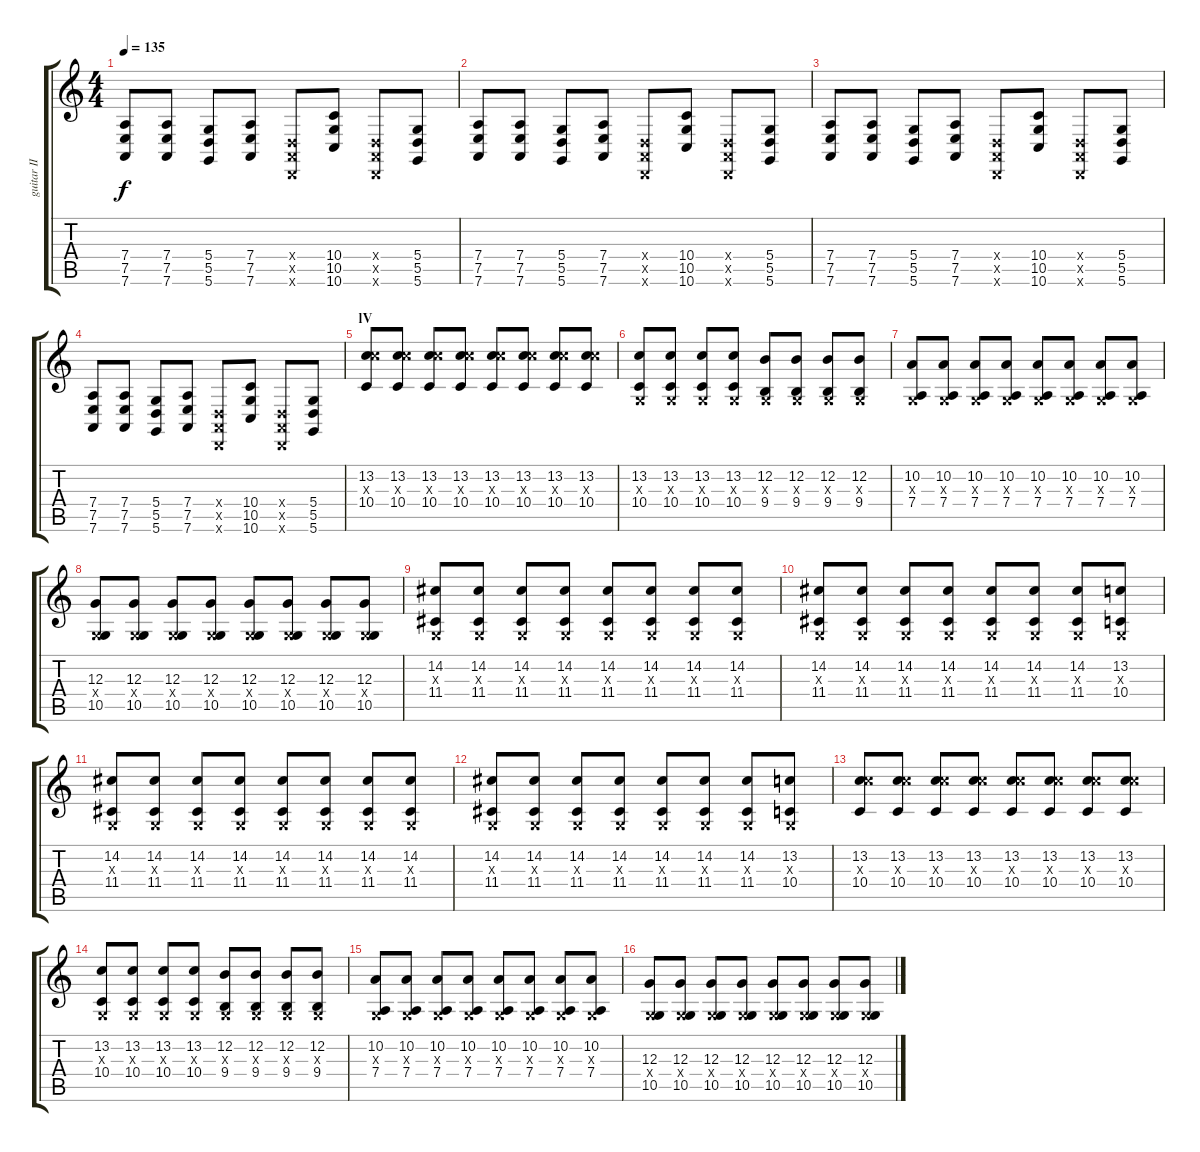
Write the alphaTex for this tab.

\track ("guitar II" "guitar II") {instrument lead2sawtooth}
\staff {score tabs}
\tuning (E4 B3 G3 D3 A2 D2) {hide}
\ts (4 4)
\tempo 135
\clef g2
\ks c
(7.4 7.5 7.6).8{dy f} (7.4 7.5 7.6).8 (5.4 5.5 5.6).8 (7.4 7.5 7.6).8 (0.4{x} 0.5{x} 0.6{x}).8 (10.4 10.5 10.6).8 (0.4{x} 0.5{x} 0.6{x}).8 (5.4 5.5 5.6).8 |
(7.4 7.5 7.6).8 (7.4 7.5 7.6).8 (5.4 5.5 5.6).8 (7.4 7.5 7.6).8 (0.4{x} 0.5{x} 0.6{x}).8 (10.4 10.5 10.6).8 (0.4{x} 0.5{x} 0.6{x}).8 (5.4 5.5 5.6).8 |
(7.4 7.5 7.6).8 (7.4 7.5 7.6).8 (5.4 5.5 5.6).8 (7.4 7.5 7.6).8 (0.4{x} 0.5{x} 0.6{x}).8 (10.4 10.5 10.6).8 (0.4{x} 0.5{x} 0.6{x}).8 (5.4 5.5 5.6).8 |
(7.4 7.5 7.6).8 (7.4 7.5 7.6).8 (5.4 5.5 5.6).8 (7.4 7.5 7.6).8 (0.4{x} 0.5{x} 0.6{x}).8 (10.4 10.5 10.6).8 (0.4{x} 0.5{x} 0.6{x}).8 (5.4 5.5 5.6).8 |
\section ("" "lV")
(13.2 17.3{x} 10.4).8 (13.2 17.3{x} 10.4).8 (13.2 17.3{x} 10.4).8 (13.2 17.3{x} 10.4).8 (13.2 17.3{x} 10.4).8 (13.2 17.3{x} 10.4).8 (13.2 17.3{x} 10.4).8 (13.2 17.3{x} 10.4).8 |
(13.2 0.3{x} 10.4).8 (13.2 0.3{x} 10.4).8 (13.2 0.3{x} 10.4).8 (13.2 0.3{x} 10.4).8 (12.2 0.3{x} 9.4).8 (12.2 0.3{x} 9.4).8 (12.2 0.3{x} 9.4).8 (12.2 0.3{x} 9.4).8 |
(10.2 0.3{x} 7.4).8 (10.2 0.3{x} 7.4).8 (10.2 0.3{x} 7.4).8 (10.2 0.3{x} 7.4).8 (10.2 0.3{x} 7.4).8 (10.2 0.3{x} 7.4).8 (10.2 0.3{x} 7.4).8 (10.2 0.3{x} 7.4).8 |
(12.3 5.4{x} 10.5).8 (12.3 5.4{x} 10.5).8 (12.3 5.4{x} 10.5).8 (12.3 5.4{x} 10.5).8 (12.3 5.4{x} 10.5).8 (12.3 5.4{x} 10.5).8 (12.3 5.4{x} 10.5).8 (12.3 5.4{x} 10.5).8 |
(14.2 0.3{x} 11.4).8 (14.2 0.3{x} 11.4).8 (14.2 0.3{x} 11.4).8 (14.2 0.3{x} 11.4).8 (14.2 0.3{x} 11.4).8 (14.2 0.3{x} 11.4).8 (14.2 0.3{x} 11.4).8 (14.2 0.3{x} 11.4).8 |
(14.2 0.3{x} 11.4).8 (14.2 0.3{x} 11.4).8 (14.2 0.3{x} 11.4).8 (14.2 0.3{x} 11.4).8 (14.2 0.3{x} 11.4).8 (14.2 0.3{x} 11.4).8 (14.2 0.3{x} 11.4).8 (13.2 0.3{x} 10.4).8 |
(14.2 0.3{x} 11.4).8 (14.2 0.3{x} 11.4).8 (14.2 0.3{x} 11.4).8 (14.2 0.3{x} 11.4).8 (14.2 0.3{x} 11.4).8 (14.2 0.3{x} 11.4).8 (14.2 0.3{x} 11.4).8 (14.2 0.3{x} 11.4).8 |
(14.2 0.3{x} 11.4).8 (14.2 0.3{x} 11.4).8 (14.2 0.3{x} 11.4).8 (14.2 0.3{x} 11.4).8 (14.2 0.3{x} 11.4).8 (14.2 0.3{x} 11.4).8 (14.2 0.3{x} 11.4).8 (13.2 0.3{x} 10.4).8 |
(13.2 17.3{x} 10.4).8 (13.2 17.3{x} 10.4).8 (13.2 17.3{x} 10.4).8 (13.2 17.3{x} 10.4).8 (13.2 17.3{x} 10.4).8 (13.2 17.3{x} 10.4).8 (13.2 17.3{x} 10.4).8 (13.2 17.3{x} 10.4).8 |
(13.2 0.3{x} 10.4).8 (13.2 0.3{x} 10.4).8 (13.2 0.3{x} 10.4).8 (13.2 0.3{x} 10.4).8 (12.2 0.3{x} 9.4).8 (12.2 0.3{x} 9.4).8 (12.2 0.3{x} 9.4).8 (12.2 0.3{x} 9.4).8 |
(10.2 0.3{x} 7.4).8 (10.2 0.3{x} 7.4).8 (10.2 0.3{x} 7.4).8 (10.2 0.3{x} 7.4).8 (10.2 0.3{x} 7.4).8 (10.2 0.3{x} 7.4).8 (10.2 0.3{x} 7.4).8 (10.2 0.3{x} 7.4).8 |
(12.3 5.4{x} 10.5).8 (12.3 5.4{x} 10.5).8 (12.3 5.4{x} 10.5).8 (12.3 5.4{x} 10.5).8 (12.3 5.4{x} 10.5).8 (12.3 5.4{x} 10.5).8 (12.3 5.4{x} 10.5).8 (12.3 5.4{x} 10.5).8
